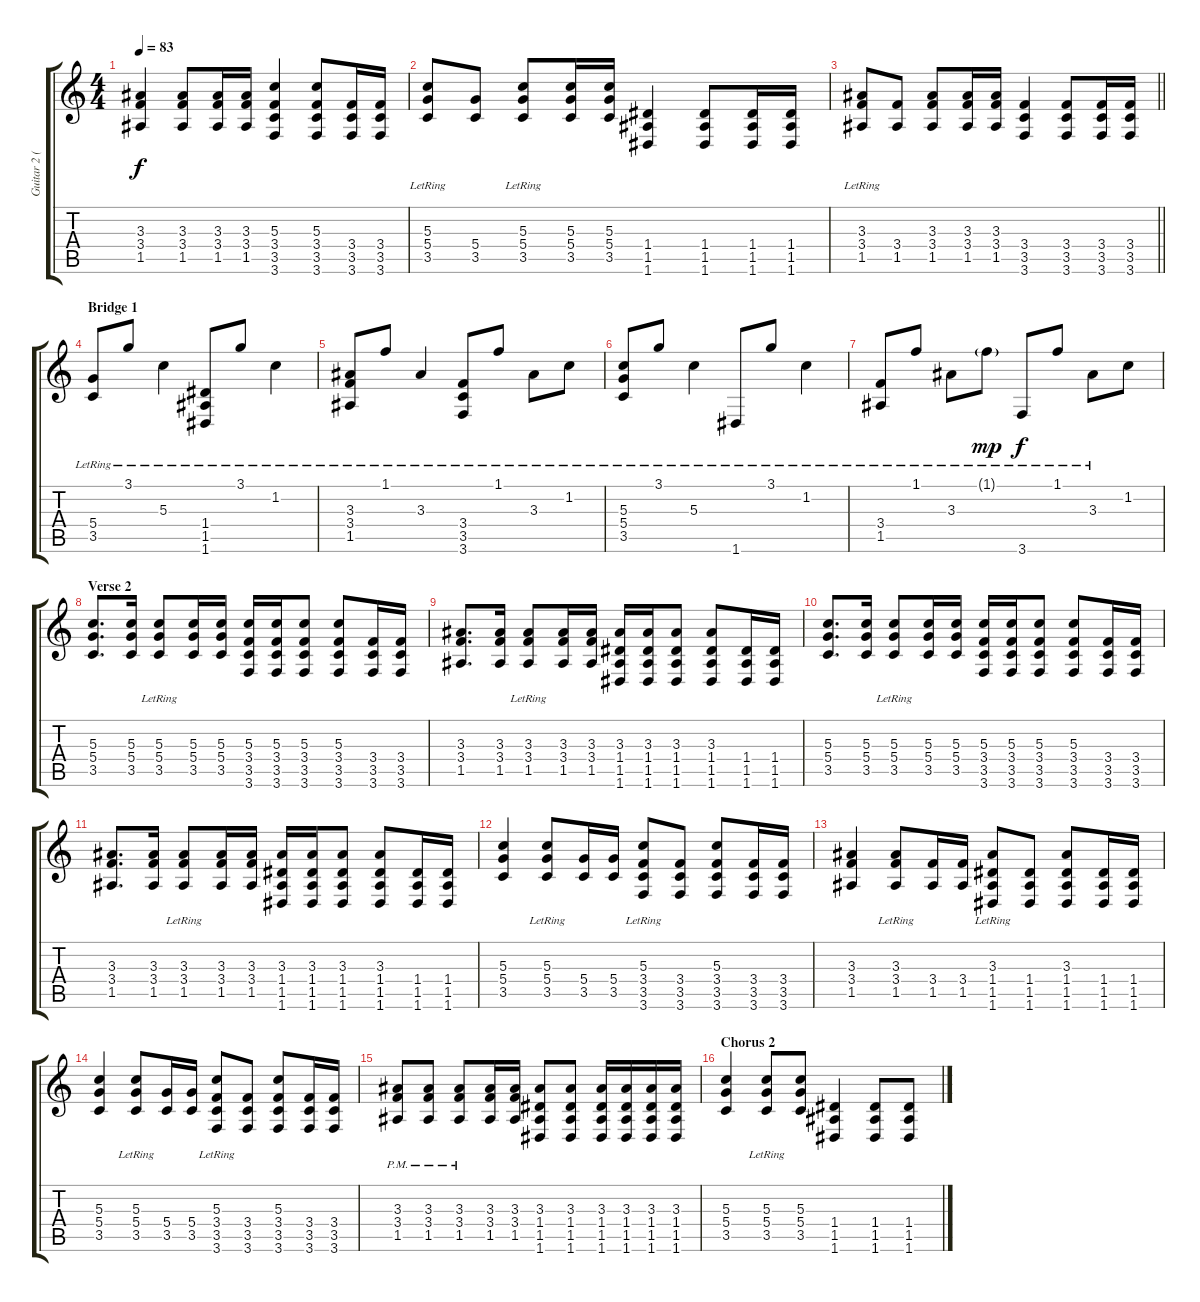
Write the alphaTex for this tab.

\track ("Guitar 2 (Ryan Peake)" "Guitar 2 (") {instrument acousticguitarsteel}
\staff {score tabs}
\tuning (E4 B3 G3 D3 A2 D2) {hide}
\ts (4 4)
\tempo 83
\clef g2
\ks c
(3.3 3.4 1.5).4{dy f} (3.3 3.4 1.5).8 (3.3 3.4 1.5).16 (3.3 3.4 1.5).16 (5.3 3.4 3.5 3.6).4 (5.3 3.4 3.5 3.6).8 (3.4 3.5 3.6).16 (3.4 3.5 3.6).16 |
(5.3{lr} 5.4 3.5).8 (5.4 3.5).8 (5.3{lr} 5.4 3.5).8 (5.3 5.4 3.5).16 (5.3 5.4 3.5).16 (1.4 1.5 1.6).4 (1.4 1.5 1.6).8 (1.4 1.5 1.6).16 (1.4 1.5 1.6).16 |
\barLineRight lightlight
(3.3{lr} 3.4 1.5).8 (3.4 1.5).8 (3.3 3.4 1.5).8 (3.3 3.4 1.5).16 (3.3 3.4 1.5).16 (3.4 3.5 3.6).4 (3.4 3.5 3.6).8 (3.4 3.5 3.6).16 (3.4 3.5 3.6).16 |
\section ("" "Bridge 1")
(5.4{lr} 3.5{lr}).8 3.1{lr}.8 5.3{lr}.4 (1.4{lr} 1.5{lr} 1.6{lr}).8 3.1{lr}.8 1.2{lr}.4 |
(3.3{lr} 3.4{lr} 1.5{lr}).8 1.1{lr}.8 3.3{lr}.4 (3.4{lr} 3.5{lr} 3.6{lr}).8 1.1{lr}.8 3.3{lr}.8 1.2{lr}.8 |
(5.3{lr} 5.4{lr} 3.5{lr}).8 3.1{lr}.8 5.3{lr}.4 1.6{lr}.8 3.1{lr}.8 1.2{lr}.4 |
(3.4{lr} 1.5{lr}).8 1.1{lr}.8 3.3{lr}.8 1.1{g lr}.8{dy mp} 3.6{lr}.8{dy f} 1.1{lr}.8 3.3{lr}.8 1.2.8 |
\section ("" "Verse 2")
(5.3 5.4 3.5).8{d} (5.3 5.4 3.5).16 (5.3{lr} 5.4 3.5).8 (5.3 5.4 3.5).16 (5.3 5.4 3.5).16 (5.3 3.4 3.5 3.6).16 (5.3 3.4 3.5 3.6).16 (5.3 3.4 3.5 3.6).8 (5.3 3.4 3.5 3.6).8 (3.4 3.5 3.6).16 (3.4 3.5 3.6).16 |
(3.3 3.4 1.5).8{d} (3.3 3.4 1.5).16 (3.3{lr} 3.4 1.5).8 (3.3 3.4 1.5).16 (3.3 3.4 1.5).16 (3.3 1.4 1.5 1.6).16 (3.3 1.4 1.5 1.6).16 (3.3 1.4 1.5 1.6).8 (3.3 1.4 1.5 1.6).8 (1.4 1.5 1.6).16 (1.4 1.5 1.6).16 |
(5.3 5.4 3.5).8{d} (5.3 5.4 3.5).16 (5.3{lr} 5.4 3.5).8 (5.3 5.4 3.5).16 (5.3 5.4 3.5).16 (5.3 3.4 3.5 3.6).16 (5.3 3.4 3.5 3.6).16 (5.3 3.4 3.5 3.6).8 (5.3 3.4 3.5 3.6).8 (3.4 3.5 3.6).16 (3.4 3.5 3.6).16 |
(3.3 3.4 1.5).8{d} (3.3 3.4 1.5).16 (3.3{lr} 3.4 1.5).8 (3.3 3.4 1.5).16 (3.3 3.4 1.5).16 (3.3 1.4 1.5 1.6).16 (3.3 1.4 1.5 1.6).16 (3.3 1.4 1.5 1.6).8 (3.3 1.4 1.5 1.6).8 (1.4 1.5 1.6).16 (1.4 1.5 1.6).16 |
(5.3 5.4 3.5).4 (5.3{lr} 5.4 3.5).8 (5.4 3.5).16 (5.4 3.5).16 (5.3{lr} 3.4 3.5 3.6).8 (3.4 3.5 3.6).8 (5.3 3.4 3.5 3.6).8 (3.4 3.5 3.6).16 (3.4 3.5 3.6).16 |
(3.3 3.4 1.5).4 (3.3{lr} 3.4 1.5).8 (3.4 1.5).16 (3.4 1.5).16 (3.3{lr} 1.4 1.5 1.6).8 (1.4 1.5 1.6).8 (3.3 1.4 1.5 1.6).8 (1.4 1.5 1.6).16 (1.4 1.5 1.6).16 |
(5.3 5.4 3.5).4 (5.3{lr} 5.4 3.5).8 (5.4 3.5).16 (5.4 3.5).16 (5.3{lr} 3.4 3.5 3.6).8 (3.4 3.5 3.6).8 (5.3 3.4 3.5 3.6).8 (3.4 3.5 3.6).16 (3.4 3.5 3.6).16 |
(3.3{pm} 3.4{pm} 1.5{pm}).8 (3.3{pm} 3.4{pm} 1.5{pm}).8 (3.3{pm} 3.4{pm} 1.5{pm}).8 (3.3 3.4 1.5).16 (3.3 3.4 1.5).16 (3.3 1.4 1.5 1.6).8 (3.3 1.4 1.5 1.6).8 (3.3 1.4 1.5 1.6).16 (3.3 1.4 1.5 1.6).16 (3.3 1.4 1.5 1.6).16 (3.3 1.4 1.5 1.6).16 |
\section ("" "Chorus 2")
(5.3 5.4 3.5).4 (5.3{lr} 5.4 3.5).8 (5.3 5.4 3.5).8 (1.4 1.5 1.6).4 (1.4 1.5 1.6).8 (1.4 1.5 1.6).8
